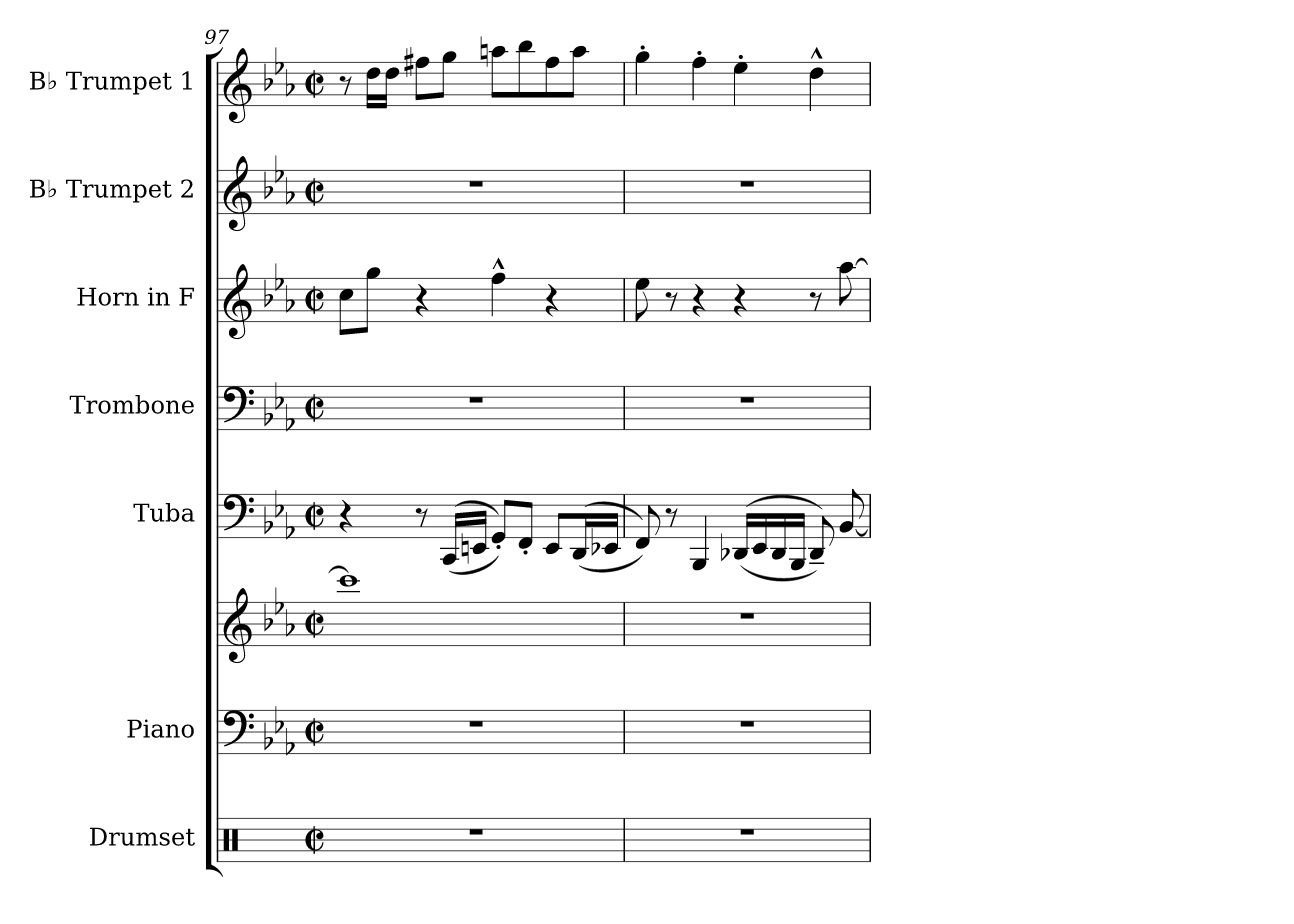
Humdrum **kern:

**kern	**kern	**kern	**kern	**kern	**kern	**kern	**kern
*part7	*part6	*part6	*part5	*part4	*part3	*part2	*part1
*staff8	*staff7	*staff6	*staff5	*staff4	*staff3	*staff2	*staff1
*I"Drumset	*I"Piano	*	*I"Tuba	*I"Trombone	*I"Horn in F	*I"B♭ Trumpet 2	*I"B♭ Trumpet 1
*I'Drs.	*I'Pno.	*	*I'Tba.	*I'Tbn.	*	*I'B♭ Tpt. 2	*I'B♭ Tpt. 1
!!LO:PB:g=z
*clefX	*clefF4	*clefG2	*clefF4	*clefF4	*clefG2	*clefG2	*clefG2
*	*	*	*	*	*ITrd4c7	*ITrd1c2	*ITrd1c2
*k[]	*k[b-e-a-]	*k[b-e-a-]	*k[b-e-a-]	*k[b-e-a-]	*k[b-e-a-d-]	*k[b-e-a-d-g-]	*k[b-e-a-d-g-]
*M2/2	*M2/2	*M2/2	*M2/2	*M2/2	*M2/2	*M2/2	*M2/2
*met(c|)	*met(c|)	*met(c|)	*met(c|)	*met(c|)	*met(c|)	*met(c|)	*met(c|)
=97	=97	=97	=97	=97	=97	=97	=97
1r	1r	1ccc]	4r	1r	8f\L	1r	8r
.	.	.	.	.	8cc\J	.	16cc\LL
.	.	.	.	.	.	.	16cc\JJ
.	.	.	8r	.	4r	.	8een\L
.	.	.	((16CC/LL	.	.	.	8ff\J
.	.	.	16EEn/JJ	.	.	.	.
.	.	.	8GG'/L))	.	4b-^^\	.	8ggn\L
.	.	.	8FF'/J	.	.	.	8aa-\
.	.	.	8EE/L	.	4r	.	8ee\
.	.	.	((16DD/L	.	.	.	8gg\J
.	.	.	16EE-X/JJ	.	.	.	.
=98	=98	=98	=98	=98	=98	=98	=98
1r	1r	1r	8FF/))	1r	8a-\	1r	4ff'\
.	.	.	8r	.	8r	.	.
.	.	.	4BBB-/	.	4r	.	4ee-'\
.	.	.	((16DD-X/LL	.	4r	.	4dd-'\
.	.	.	16EE-/	.	.	.	.
.	.	.	16DD-/	.	.	.	.
.	.	.	16BBB-/JJ	.	.	.	.
.	.	.	8DD-~/))	.	8r	.	4cc^^\
.	.	.	[8BB-/	.	[8dd-\	.	.
=	=	=	=	=	=	=	=
*-	*-	*-	*-	*-	*-	*-	*-
